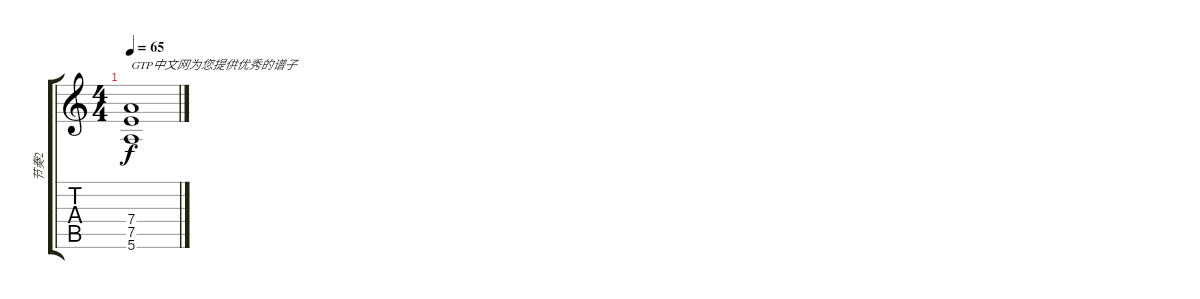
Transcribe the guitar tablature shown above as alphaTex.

\track ("节奏2" "节奏2") {instrument distortionguitar}
\staff {score tabs}
\tuning (E4 B3 G3 D3 A2 E2) {hide}
\ts (4 4)
\tempo 65
\clef g2
\ks c
(7.4 7.5 5.6).1{txt "GTP中文网为您提供优秀的谱子" dy f}
